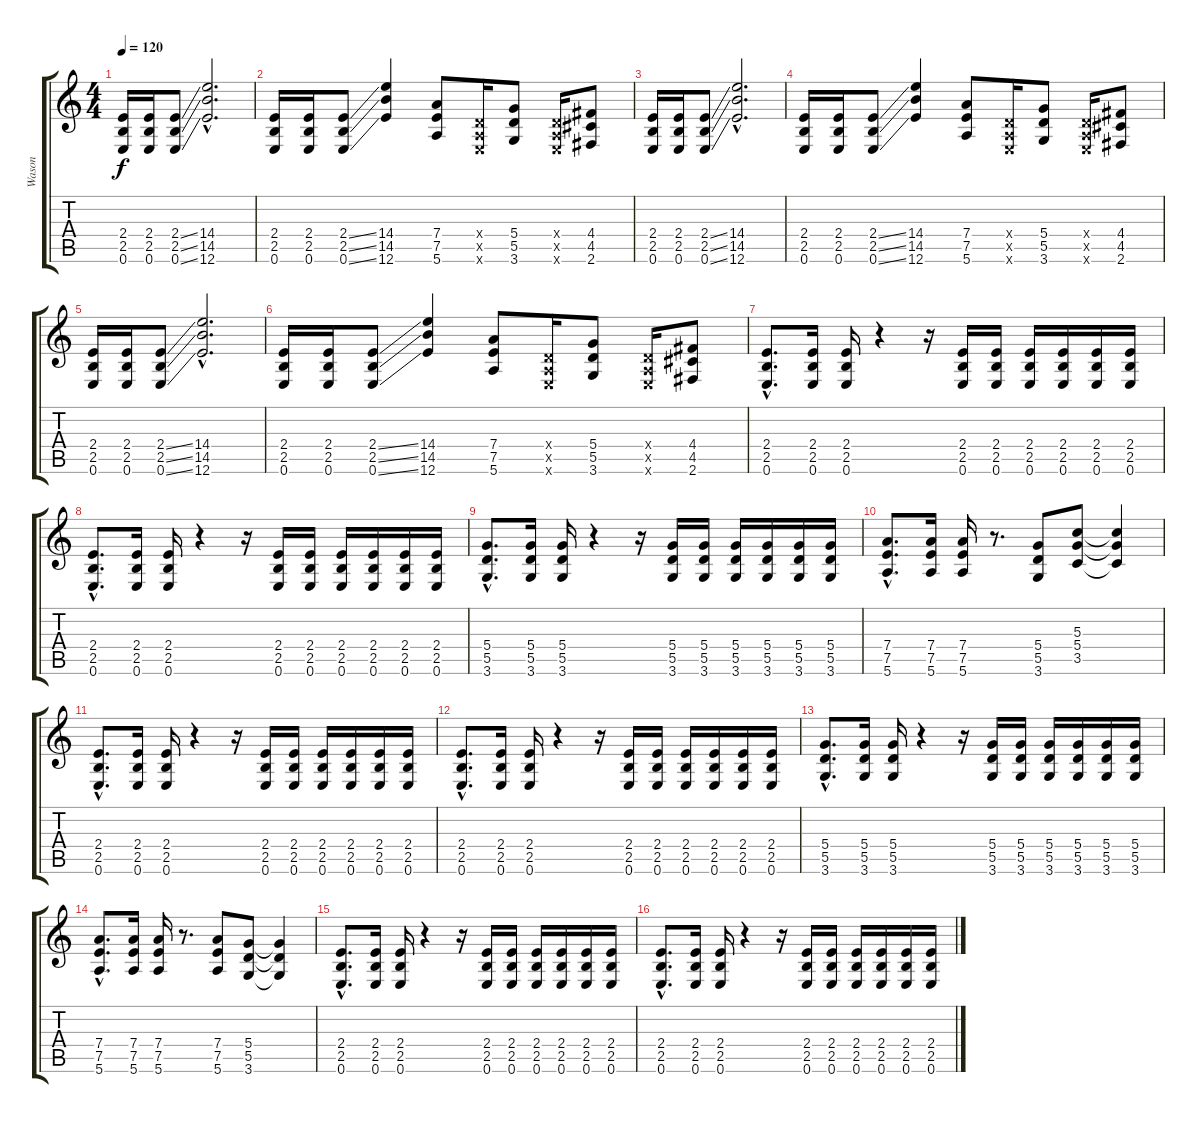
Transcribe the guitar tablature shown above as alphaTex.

\track ("Wason" "Wason") {instrument distortionguitar}
\staff {score tabs}
\tuning (E4 B3 G3 D3 A2 E2) {hide}
\ts (4 4)
\tempo 120
\clef g2
\ks c
(2.4 2.5 0.6).16{dy f} (2.4 2.5 0.6).16 (2.4{ss} 2.5{ss} 0.6{ss}).8 (14.4{hac} 14.5{hac} 12.6{hac}).2{d} |
(2.4 2.5 0.6).16 (2.4 2.5 0.6).16 (2.4{ss} 2.5{ss} 0.6{ss}).8 (14.4 14.5 12.6).4 (7.4 7.5 5.6).8 (0.4{x} 0.5{x} 0.6{x}).16 (5.4 5.5 3.6).8 (0.4{x} 0.5{x} 0.6{x}).16 (4.4 4.5 2.6).8 |
(2.4 2.5 0.6).16 (2.4 2.5 0.6).16 (2.4{ss} 2.5{ss} 0.6{ss}).8 (14.4{hac} 14.5{hac} 12.6{hac}).2{d} |
(2.4 2.5 0.6).16 (2.4 2.5 0.6).16 (2.4{ss} 2.5{ss} 0.6{ss}).8 (14.4 14.5 12.6).4 (7.4 7.5 5.6).8 (0.4{x} 0.5{x} 0.6{x}).16 (5.4 5.5 3.6).8 (0.4{x} 0.5{x} 0.6{x}).16 (4.4 4.5 2.6).8 |
(2.4 2.5 0.6).16 (2.4 2.5 0.6).16 (2.4{ss} 2.5{ss} 0.6{ss}).8 (14.4{hac} 14.5{hac} 12.6{hac}).2{d} |
(2.4 2.5 0.6).16 (2.4 2.5 0.6).16 (2.4{ss} 2.5{ss} 0.6{ss}).8 (14.4 14.5 12.6).4 (7.4 7.5 5.6).8 (0.4{x} 0.5{x} 0.6{x}).16 (5.4 5.5 3.6).8 (0.4{x} 0.5{x} 0.6{x}).16 (4.4 4.5 2.6).8 |
(2.4{hac} 2.5{hac} 0.6{hac}).8{d} (2.4 2.5 0.6).16 (2.4 2.5 0.6).16 r.4 r.16 (2.4 2.5 0.6).16 (2.4 2.5 0.6).16 (2.4 2.5 0.6).16 (2.4 2.5 0.6).16 (2.4 2.5 0.6).16 (2.4 2.5 0.6).16 |
(2.4{hac} 2.5{hac} 0.6{hac}).8{d} (2.4 2.5 0.6).16 (2.4 2.5 0.6).16 r.4 r.16 (2.4 2.5 0.6).16 (2.4 2.5 0.6).16 (2.4 2.5 0.6).16 (2.4 2.5 0.6).16 (2.4 2.5 0.6).16 (2.4 2.5 0.6).16 |
(5.4{hac} 5.5{hac} 3.6{hac}).8{d} (5.4 5.5 3.6).16 (5.4 5.5 3.6).16 r.4 r.16 (5.4 5.5 3.6).16 (5.4 5.5 3.6).16 (5.4 5.5 3.6).16 (5.4 5.5 3.6).16 (5.4 5.5 3.6).16 (5.4 5.5 3.6).16 |
(7.4{hac} 7.5{hac} 5.6{hac}).8{d} (7.4 7.5 5.6).16 (7.4 7.5 5.6).16 r.8{d} (5.4 5.5 3.6).8 (5.3 5.4 3.5).8 (5.3{t} 5.4{t} 3.5{t}).4 |
(2.4{hac} 2.5{hac} 0.6{hac}).8{d} (2.4 2.5 0.6).16 (2.4 2.5 0.6).16 r.4 r.16 (2.4 2.5 0.6).16 (2.4 2.5 0.6).16 (2.4 2.5 0.6).16 (2.4 2.5 0.6).16 (2.4 2.5 0.6).16 (2.4 2.5 0.6).16 |
(2.4{hac} 2.5{hac} 0.6{hac}).8{d} (2.4 2.5 0.6).16 (2.4 2.5 0.6).16 r.4 r.16 (2.4 2.5 0.6).16 (2.4 2.5 0.6).16 (2.4 2.5 0.6).16 (2.4 2.5 0.6).16 (2.4 2.5 0.6).16 (2.4 2.5 0.6).16 |
(5.4{hac} 5.5{hac} 3.6{hac}).8{d} (5.4 5.5 3.6).16 (5.4 5.5 3.6).16 r.4 r.16 (5.4 5.5 3.6).16 (5.4 5.5 3.6).16 (5.4 5.5 3.6).16 (5.4 5.5 3.6).16 (5.4 5.5 3.6).16 (5.4 5.5 3.6).16 |
(7.4{hac} 7.5{hac} 5.6{hac}).8{d} (7.4 7.5 5.6).16 (7.4 7.5 5.6).16 r.8{d} (7.4 7.5 5.6).8 (5.4 5.5 3.6).8 (5.4{t} 5.5{t} 3.6{t}).4 |
(2.4{hac} 2.5{hac} 0.6{hac}).8{d} (2.4 2.5 0.6).16 (2.4 2.5 0.6).16 r.4 r.16 (2.4 2.5 0.6).16 (2.4 2.5 0.6).16 (2.4 2.5 0.6).16 (2.4 2.5 0.6).16 (2.4 2.5 0.6).16 (2.4 2.5 0.6).16 |
(2.4{hac} 2.5{hac} 0.6{hac}).8{d} (2.4 2.5 0.6).16 (2.4 2.5 0.6).16 r.4 r.16 (2.4 2.5 0.6).16 (2.4 2.5 0.6).16 (2.4 2.5 0.6).16 (2.4 2.5 0.6).16 (2.4 2.5 0.6).16 (2.4 2.5 0.6).16
